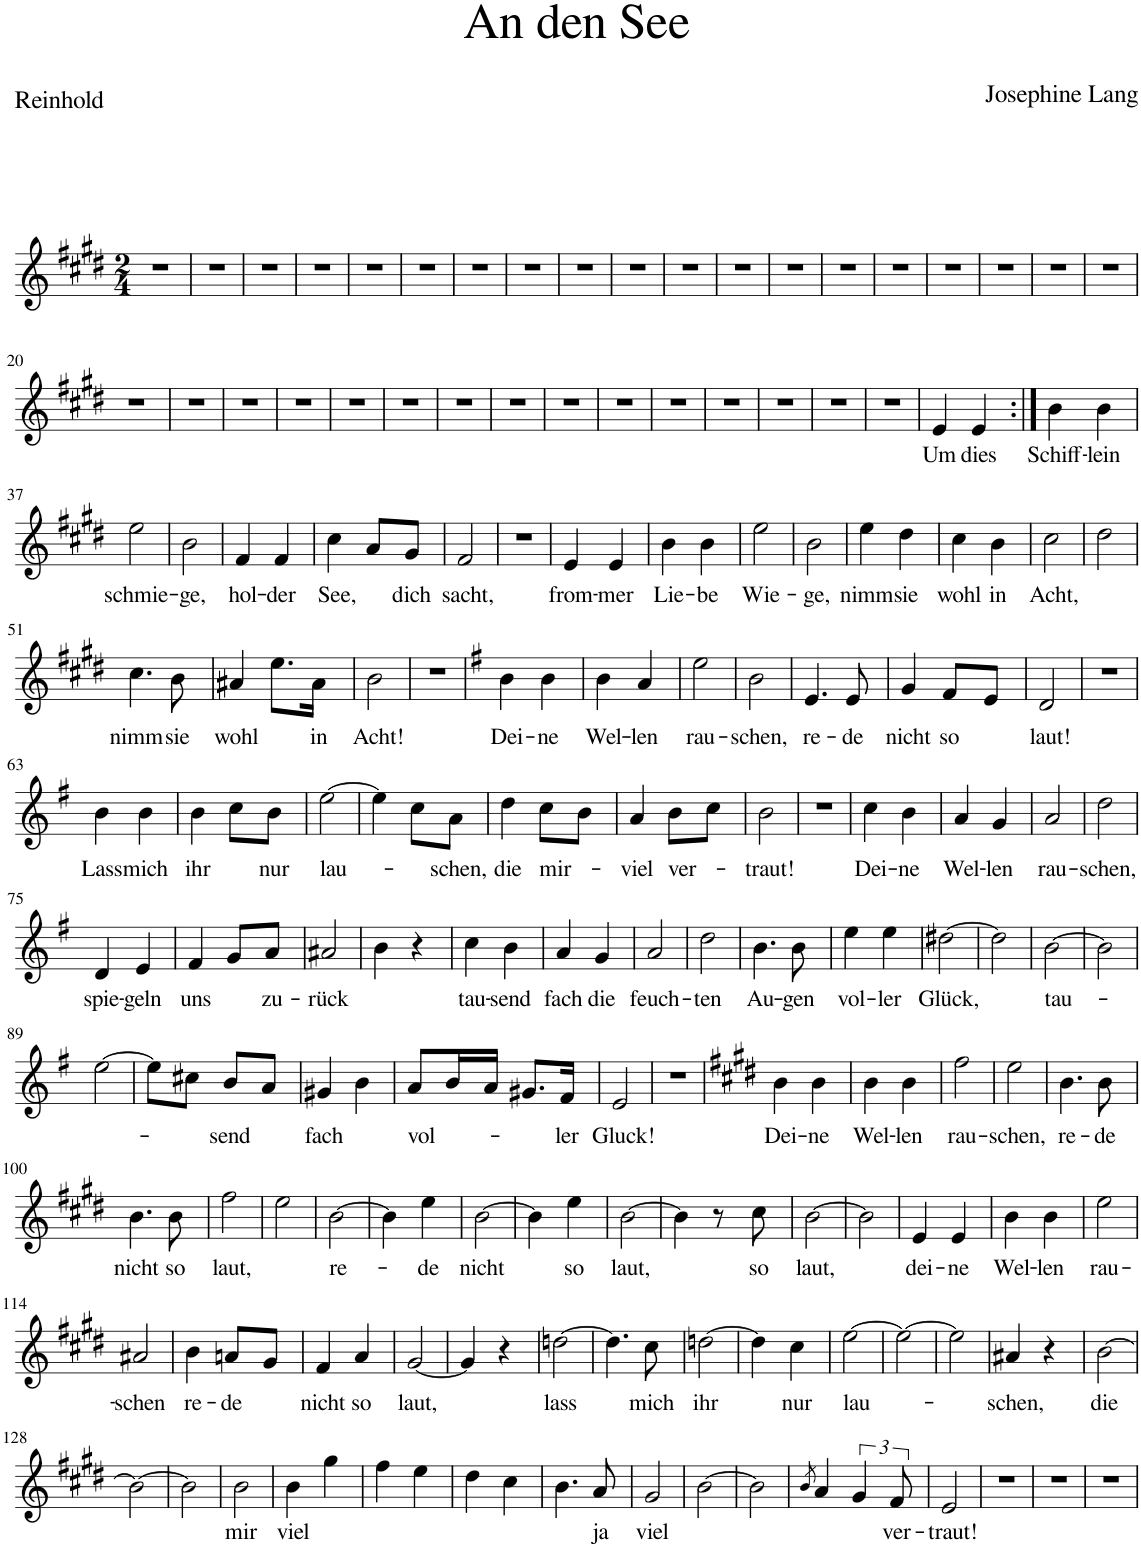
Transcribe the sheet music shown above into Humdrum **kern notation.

**kern	**text
*part1	*part1
*staff1	*staff1
*I"Piano	*
*I'Pno	*
*clefG2	*
*k[f#c#g#d#]	*
*M2/4	*
=1	=1
2r	.
=2	=2
2r	.
=3	=3
2r	.
=4	=4
2r	.
=5	=5
2r	.
=6	=6
2r	.
=7	=7
2r	.
=8	=8
2r	.
=9	=9
2r	.
=10	=10
2r	.
=11	=11
2r	.
=12	=12
2r	.
=13	=13
2r	.
=14	=14
2r	.
=15	=15
2r	.
=16	=16
2r	.
=17	=17
2r	.
=18	=18
2r	.
=19	=19
2r	.
!!LO:LB:g=z
=20	=20
2r	.
=21	=21
2r	.
=22	=22
2r	.
=23	=23
2r	.
=24	=24
2r	.
=25	=25
2r	.
=26	=26
2r	.
=27	=27
2r	.
=28	=28
2r	.
=29	=29
2r	.
=30	=30
2r	.
=31	=31
2r	.
=32	=32
2r	.
=33	=33
2r	.
=34	=34
2r	.
=35	=35
!	!LO:LY:b
4e/	Um
!	!LO:LY:b
4e/	dies
=36:|!	=36:|!
!	!LO:LY:b
4b\	Schiff-
!	!LO:LY:b
4b\	-lein
!!LO:LB:g=z
=37	=37
!	!LO:LY:b
2ee\	schmie-
=38	=38
!	!LO:LY:b
2b\	-ge,
=39	=39
!	!LO:LY:b
4f#/	hol-
!	!LO:LY:b
4f#/	-der
=40	=40
!	!LO:LY:b
4cc#\	See,
8a/L	.
!	!LO:LY:b
8g#/J	dich
=41	=41
!	!LO:LY:b
2f#/	sacht,
=42	=42
2r	.
=43	=43
!	!LO:LY:b
4e/	from-
!	!LO:LY:b
4e/	-mer
=44	=44
!	!LO:LY:b
4b\	Lie-
!	!LO:LY:b
4b\	-be
=45	=45
!	!LO:LY:b
2ee\	Wie-
=46	=46
!	!LO:LY:b
2b\	-ge,
=47	=47
!	!LO:LY:b
4ee\	nimm
!	!LO:LY:b
4dd#\	sie
=48	=48
!	!LO:LY:b
4cc#\	wohl
!	!LO:LY:b
4b\	in
=49	=49
!	!LO:LY:b
2cc#\	Acht,
=50	=50
2dd#\	.
!!LO:LB:g=z
=51	=51
!	!LO:LY:b
4.cc#\	nimm
!	!LO:LY:b
8b\	sie
=52	=52
!	!LO:LY:b
4a#X/	wohl
8.ee\L	.
!	!LO:LY:b
16a#\Jk	in
=53	=53
!	!LO:LY:b
2b\	Acht!
=54	=54
2r	.
=55	=55
*k[f#]	*
!	!LO:LY:b
4b\	Dei-
!	!LO:LY:b
4b\	-ne
=56	=56
!	!LO:LY:b
4b\	Wel-
!	!LO:LY:b
4a/	-len
=57	=57
!	!LO:LY:b
2ee\	rau-
=58	=58
!	!LO:LY:b
2b\	-schen,
=59	=59
!	!LO:LY:b
4.e/	re-
!	!LO:LY:b
8e/	-de
=60	=60
!	!LO:LY:b
4g/	nicht
!	!LO:LY:b
8f#/L	so
8e/J	.
=61	=61
!	!LO:LY:b
2d/	laut!
=62	=62
2r	.
!!LO:LB:g=z
=63	=63
!	!LO:LY:b
4b\	Lass
!	!LO:LY:b
4b\	mich
=64	=64
!	!LO:LY:b
4b\	ihr
8cc\L	.
!	!LO:LY:b
8b\J	nur
=65	=65
!	!LO:LY:b
[2ee\	lau-
=66	=66
4ee\]	.
8cc\L	.
!	!LO:LY:b
8a\J	-schen,
=67	=67
!	!LO:LY:b
4dd\	die
!	!LO:LY:b
8cc\L	mir-
8b\J	.
=68	=68
!	!LO:LY:b
4a/	-viel
!	!LO:LY:b
8b\L	ver-
8cc\J	.
=69	=69
!	!LO:LY:b
2b\	-traut!
=70	=70
2r	.
=71	=71
!	!LO:LY:b
4cc\	Dei-
!	!LO:LY:b
4b\	-ne
=72	=72
!	!LO:LY:b
4a/	Wel-
!	!LO:LY:b
4g/	-len
=73	=73
!	!LO:LY:b
2a/	rau-
=74	=74
!	!LO:LY:b
2dd\	-schen,
!!LO:LB:g=z
=75	=75
!	!LO:LY:b
4d/	spie-
!	!LO:LY:b
4e/	-geln
=76	=76
!	!LO:LY:b
4f#/	uns
8g/L	.
!	!LO:LY:b
8a/J	zu-
=77	=77
!	!LO:LY:b
2a#X/	-rück
=78	=78
4b\	.
4r	.
=79	=79
!	!LO:LY:b
4cc\	tau-
!	!LO:LY:b
4b\	-send
=80	=80
!	!LO:LY:b
4a/	fach
!	!LO:LY:b
4g/	die
=81	=81
!	!LO:LY:b
2a/	feuch-
=82	=82
!	!LO:LY:b
2dd\	-ten
=83	=83
!	!LO:LY:b
4.b\	Au-
!	!LO:LY:b
8b\	-gen
=84	=84
!	!LO:LY:b
4ee\	vol-
!	!LO:LY:b
4ee\	-ler
=85	=85
!	!LO:LY:b
[2dd#X\	Glück,
=86	=86
2dd#\]	.
=87	=87
!	!LO:LY:b
[2b\	tau-
=88	=88
2b\]	.
!!LO:LB:g=z
=89	=89
[2ee\	.
=90	=90
8ee\L]	.
8cc#X\J	.
!	!LO:LY:b
8b/L	-send
8a/J	.
=91	=91
!	!LO:LY:b
4g#X/	fach
4b\	.
=92	=92
!	!LO:LY:b
8a/L	vol-
16b/L	.
16a/JJ	.
8.g#X/L	.
!	!LO:LY:b
16f#/Jk	-ler
=93	=93
!	!LO:LY:b
2e/	Gluck!
=94	=94
2r	.
=95	=95
*k[f#c#g#d#]	*
!	!LO:LY:b
4b\	Dei-
!	!LO:LY:b
4b\	-ne
=96	=96
!	!LO:LY:b
4b\	Wel-
!	!LO:LY:b
4b\	-len
=97	=97
!	!LO:LY:b
2ff#\	rau-
=98	=98
!	!LO:LY:b
2ee\	-schen,
=99	=99
!	!LO:LY:b
4.b\	re-
!	!LO:LY:b
8b\	-de
!!LO:LB:g=z
=100	=100
!	!LO:LY:b
4.b\	nicht
!	!LO:LY:b
8b\	so
=101	=101
!	!LO:LY:b
2ff#\	laut,
=102	=102
2ee\	.
=103	=103
!	!LO:LY:b
[2b\	re-
=104	=104
4b\]	.
!	!LO:LY:b
4ee\	-de
=105	=105
!	!LO:LY:b
[2b\	nicht
=106	=106
4b\]	.
!	!LO:LY:b
4ee\	so
=107	=107
!	!LO:LY:b
[2b\	laut,
=108	=108
4b\]	.
8r	.
!	!LO:LY:b
8cc#\	so
=109	=109
!	!LO:LY:b
[2b\	laut,
=110	=110
2b\]	.
=111	=111
!	!LO:LY:b
4e/	dei-
!	!LO:LY:b
4e/	-ne
=112	=112
!	!LO:LY:b
4b\	Wel-
!	!LO:LY:b
4b\	-len
=113	=113
!	!LO:LY:b
2ee\	rau-
!!LO:LB:g=z
=114	=114
!	!LO:LY:b
2a#X/	-schen
=115	=115
!	!LO:LY:b
4b\	re-
!	!LO:LY:b
8an/L	-de
8g#/J	.
=116	=116
!	!LO:LY:b
4f#/	nicht
!	!LO:LY:b
4a/	so
=117	=117
!	!LO:LY:b
[2g#/	laut,
=118	=118
4g#/]	.
4r	.
=119	=119
!	!LO:LY:b
[2ddn\	lass
=120	=120
4.dd\]	.
!	!LO:LY:b
8cc#\	mich
=121	=121
!	!LO:LY:b
[2ddn\	ihr
=122	=122
4dd\]	.
!	!LO:LY:b
4cc#\	nur
=123	=123
!	!LO:LY:b
[2ee\	lau-
=124	=124
2ee\_	.
=125	=125
2ee\]	.
=126	=126
!	!LO:LY:b
4a#X/	-schen,
4r	.
=127	=127
!	!LO:LY:b
[2b\	die
!!LO:LB:g=z
=128	=128
2b\_	.
=129	=129
2b\]	.
=130	=130
!	!LO:LY:b
2b\	mir
=131	=131
!	!LO:LY:b
4b\	viel
4gg#\	.
=132	=132
4ff#\	.
4ee\	.
=133	=133
4dd#\	.
4cc#\	.
=134	=134
4.b\	.
!	!LO:LY:b
8a/	ja
=135	=135
!	!LO:LY:b
2g#/	viel
=136	=136
[2b\	.
=137	=137
2b\]	.
=138	=138
8qb/	.
4a/	.
6g#/	.
!	!LO:LY:b
12f#/	ver-
=139	=139
!	!LO:LY:b
2e/	-traut!
=140	=140
2r	.
=141	=141
2r	.
=142	=142
2r	.
=	=
*-	*-
